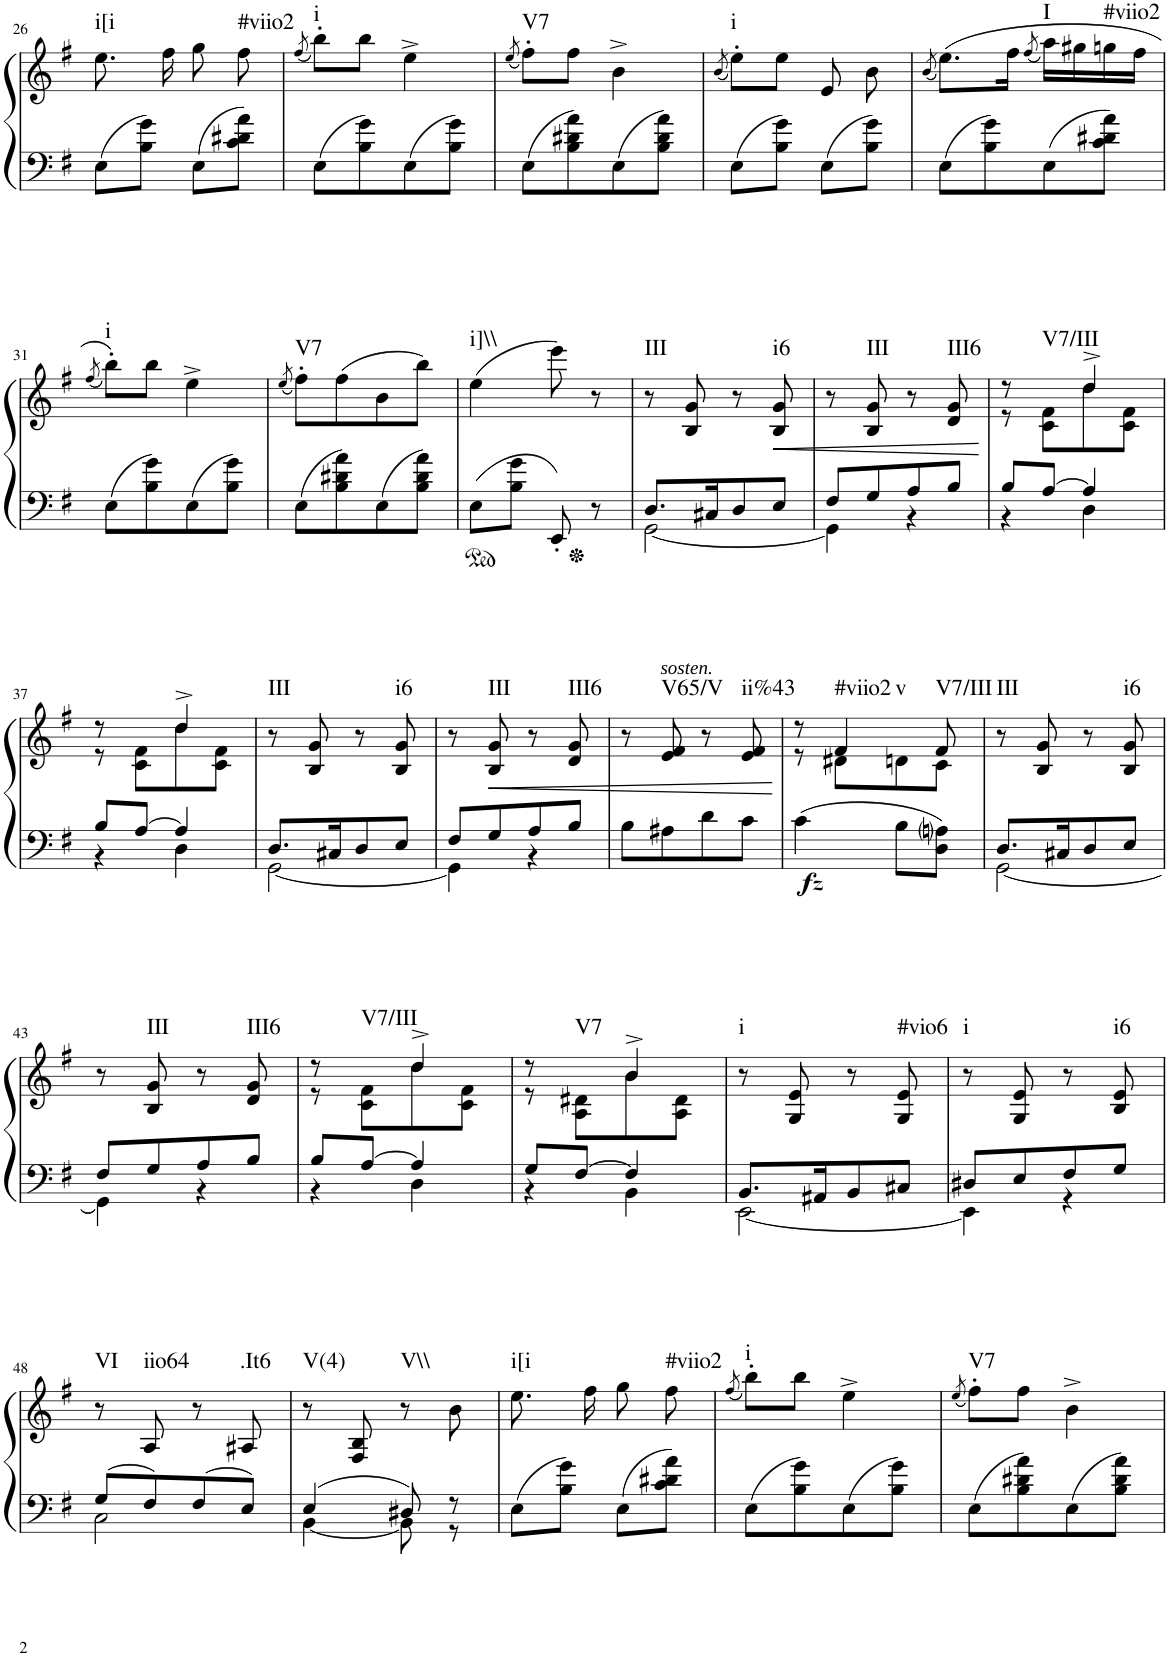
**kern	**kern	**dynam	**harte
*part1	*part1	*part1	*part1
*staff2	*staff1	*staff1/2	*
*I"Midi_1	*	*	*
!!LO:PB:g=z
*clefF4	*clefG2	*	*
*k[f#]	*k[f#]	*	*
*G:	*G:	*	*
*M2/4	*M2/4	*	*
=26	=26	=26	=26
!	!	!	!LO:H:kt=i[i
8E\L	8.ee\	.	N
8B\ 8g\J	.	.	.
.	16ff#\	.	.
8E\L	8gg\	.	.
!	!	!	!LO:H:kt=#viio2
8c\ 8d#X\ 8a\J	8ff#\	.	N
=27	=27	=27	=27
.	(8qff#/	.	.
!	!	!	!LO:H:kt=i
8E\L	8bb'\L)	.	N
8B\ 8g\	8bb\J	.	.
8E\	4ee^\	.	.
8B\ 8g\J	.	.	.
=28	=28	=28	=28
.	(8qee/	.	.
!	!	!	!LO:H:kt=V7
8E\L	8ff#'\L)	.	N
8B\ 8d#X\ 8a\	8ff#\J	.	.
8E\	4b^\	.	.
8B\ 8d#\ 8a\J	.	.	.
=29	=29	=29	=29
.	(8qb/	.	.
!	!	!	!LO:H:kt=i
8E\L	8ee'\L)	.	N
8B\ 8g\J	8ee\J	.	.
8E\L	8e/	.	.
8B\ 8g\J	8b\	.	.
=30	=30	=30	=30
.	(8qb/	.	.
8E\L	(8.ee\L)	.	.
8B\ 8g\	.	.	.
.	16ff#\Jk	.	.
.	(8qff#/	.	.
!	!	!	!LO:H:kt=I
8E\	16aa\LL)	.	N
.	16gg#X\	.	.
!	!	!	!LO:H:kt=#viio2
8c\ 8d#X\ 8a\J	16ggn\	.	N
.	16ff#\JJ	.	.
!!LO:LB:g=z
=31	=31	=31	=31
.	(8qff#/	.	.
!	!	!	!LO:H:kt=i
8E\L	8bb'\L))	.	N
8B\ 8g\	8bb\J	.	.
8E\	4ee^\	.	.
8B\ 8g\J	.	.	.
=32	=32	=32	=32
.	(8qee/	.	.
!	!	!	!LO:H:kt=V7
8E\L	8ff#'\L)	.	N
8B\ 8d#X\ 8a\	(8ff#\	.	.
8E\	8b\	.	.
8B\ 8d#\ 8a\J	8bb\J)	.	.
=33	=33	=33	=33
!	!	!	!LO:H:kt=i]\\
8E\L	(4ee\	.	N
8B\ 8g\J	.	.	.
8EE'/	8eee\)	.	.
8r	8r	.	.
=34	=34	=34	=34
*^	*	*	*
!	!	!	!	!LO:H:kt=III
8.D/L	[2GG\	8r	.	N
.	.	8B/ 8g/	.	.
16C#X/K	.	.	.	.
8D/	.	8r	.	.
!	!	!	!LO:HP:b	!LO:H:kt=i6
8E/J	.	8B/ 8g/	<	N
=35	=35	=35	=35	=35
8F#/L	4GG\]	8r	.	.
!	!	!	!	!LO:H:kt=III
8G/	.	8B/ 8g/	.	N
8A/	4r	8r	.	.
!	!	!	!	!LO:H:kt=III6
8B/J	.	8d/ 8g/	.	N
*v	*v	*	*	*
.	.	[	.
=36	=36	=36	=36
*^	*^	*	*
8B/L	4r	8r	8r	.	.
!	!	!	!	!	!LO:H:kt=V7/III
[8A/J	.	8ryy	8c\ 8f#\L	.	N
4A/]	4D\	4dd^/	8dd\	.	.
.	.	.	8c\ 8f#\J	.	.
!!LO:LB:g=z	!!
=37	=37	=37	=37	=37	=37
8B/L	4r	8r	8r	.	.
[8A/J	.	8ryy	8c\ 8f#\L	.	.
4A/]	4D\	4dd^/	8dd\	.	.
.	.	.	8c\ 8f#\J	.	.
=38	=38	=38	=38	=38	=38
!	!	!	!	!	!LO:H:kt=III
*	*	*v	*v	*	*
8.D/L	[2GG\	8r	.	N
.	.	8B/ 8g/	.	.
16C#X/K	.	.	.	.
8D/	.	8r	.	.
!	!	!	!	!LO:H:kt=i6
8E/J	.	8B/ 8g/	.	N
=39	=39	=39	=39	=39
8F#/L	4GG\]	8r	.	.
!	!	!	!LO:HP:b	!LO:H:kt=III
8G/	.	8B/ 8g/	<	N
8A/	4r	8r	.	.
!	!	!	!	!LO:H:kt=III6
8B/J	.	8d/ 8g/	.	N
*v	*v	*	*	*
=40	=40	=40	=40
8B\L	8r	.	.
!	!LO:TX:a:i:t=sosten.	!	!LO:H:kt=V65/V
8A#X\	8e/ 8f#/	.	N
8d\	8r	.	.
!	!	!	!LO:H:kt=ii%43
8c\J	8e/ 8f#/	.	N
.	.	[	.
=41	=41	=41	=41
*	*^	*	*
!	!	!	!LO:DY:b=2	!
4c\	8r	8r	fz	.
!	!	!	!	!LO:H:kt=#viio2
.	4f#/	8d#X\L	.	N
!	!	!	!	!LO:H:kt=v
8B\L	.	8dn\	.	N
!	!	!	!	!LO:H:kt=V7/III
8D\ 8Ani\J	8f#/	8c\J	.	N
=42	=42	=42	=42	=42
*^	*	*	*	*
!	!	!	!	!	!LO:H:kt=III
*	*	*v	*v	*	*
8.D/L	[2GG\	8r	.	N
.	.	8B/ 8g/	.	.
16C#X/K	.	.	.	.
8D/	.	8r	.	.
!	!	!	!	!LO:H:kt=i6
8E/J	.	8B/ 8g/	.	N
!!LO:LB:g=z
=43	=43	=43	=43	=43
8F#/L	4GG\]	8r	.	.
!	!	!	!	!LO:H:kt=III
8G/	.	8B/ 8g/	.	N
8A/	4r	8r	.	.
!	!	!	!	!LO:H:kt=III6
8B/J	.	8d/ 8g/	.	N
=44	=44	=44	=44	=44
*	*	*^	*	*
8B/L	4r	8r	8r	.	.
!	!	!	!	!	!LO:H:kt=V7/III
[8A/J	.	8ryy	8c\ 8f#\L	.	N
4A/]	4D\	4dd^/	8dd\	.	.
.	.	.	8c\ 8f#\J	.	.
=45	=45	=45	=45	=45	=45
8G/L	4r	8r	8r	.	.
!	!	!	!	!	!LO:H:kt=V7
[8F#/J	.	8ryy	8A\ 8d#X\L	.	N
4F#/]	4BB\	4b^/	8b\	.	.
.	.	.	8A\ 8d#\J	.	.
=46	=46	=46	=46	=46	=46
!	!	!	!	!	!LO:H:kt=i
*	*	*v	*v	*	*
8.BB/L	[2EE\	8r	.	N
.	.	8G/ 8e/	.	.
16AA#X/K	.	.	.	.
8BB/	.	8r	.	.
!	!	!	!	!LO:H:kt=#vio6
8C#X/J	.	8G/ 8e/	.	N
=47	=47	=47	=47	=47
!	!	!	!	!LO:H:kt=i
8D#X/L	4EE\]	8r	.	N
8E/	.	8G/ 8e/	.	.
8F#/	4r	8r	.	.
!	!	!	!	!LO:H:kt=i6
8G/J	.	8B/ 8e/	.	N
!!LO:LB:g=z
=48	=48	=48	=48	=48
!	!	!	!	!LO:H:kt=VI
8G/L	2C\	8r	.	N
!	!	!	!	!LO:H:kt=iio64
8F#/	.	8A/	.	N
8F#/	.	8r	.	.
!	!	!	!	!LO:H:kt=.It6
8E/J	.	8A#X/	.	N
=49	=49	=49	=49	=49
!	!	!	!	!LO:H:kt=V(4)
4E/	[4BB\	8r	.	N
.	.	8F#/ 8B/	.	.
!	!	!	!	!LO:H:kt=V\\
8D#X/	8BB\]	8r	.	N
8r	8r	8b\	.	.
=50	=50	=50	=50	=50
!	!	!	!	!LO:H:kt=i[i
*v	*v	*	*	*
8E\L	8.ee\	.	N
8B\ 8g\J	.	.	.
.	16ff#\	.	.
8E\L	8gg\	.	.
!	!	!	!LO:H:kt=#viio2
8c\ 8d#X\ 8a\J	8ff#\	.	N
=51	=51	=51	=51
.	(8qff#/	.	.
!	!	!	!LO:H:kt=i
8E\L	8bb'\L)	.	N
8B\ 8g\	8bb\J	.	.
8E\	4ee^\	.	.
8B\ 8g\J	.	.	.
=52	=52	=52	=52
.	(8qee/	.	.
!	!	!	!LO:H:kt=V7
8E\L	8ff#'\L)	.	N
8B\ 8d#X\ 8a\	8ff#\J	.	.
8E\	4b^\	.	.
8B\ 8d#\ 8a\J	.	.	.
=	=	=	=
*-	*-	*-	*-
